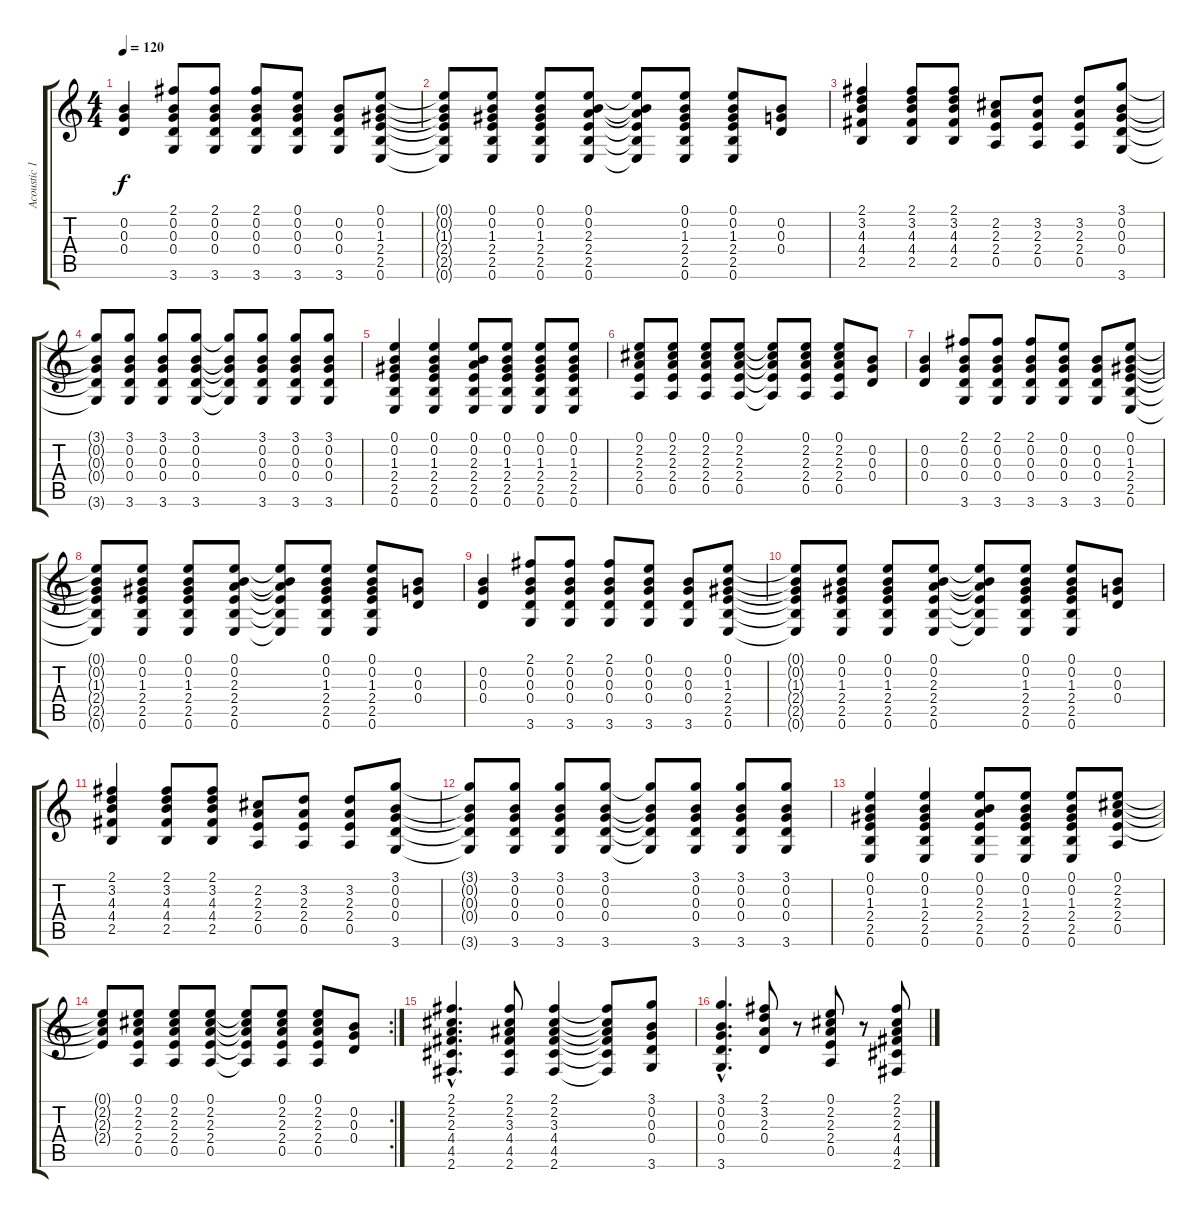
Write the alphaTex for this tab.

\track ("Acoustic 12-String" "Acoustic 1") {instrument acousticguitarsteel}
\staff {score tabs}
\tuning (E4 B3 G3 D3 A2 E2) {hide}
\ts (4 4)
\tempo 120
\clef g2
\ks c
(0.2 0.3 0.4).4{dy f} (2.1 0.2 0.3 0.4 3.6).8 (2.1 0.2 0.3 0.4 3.6).8 (2.1 0.2 0.3 0.4 3.6).8 (0.1 0.2 0.3 0.4 3.6).8 (0.2 0.3 0.4 3.6).8 (0.1 0.2 1.3 2.4 2.5 0.6).8 |
(0.1{t} 0.2{t} 1.3{t} 2.4{t} 2.5{t} 0.6{t}).8 (0.1 0.2 1.3 2.4 2.5 0.6).8 (0.1 0.2 1.3 2.4 2.5 0.6).8 (0.1 0.2 2.3 2.4 2.5 0.6).8 (0.1{t} 0.2{t} 2.3{t} 2.4{t} 2.5{t} 0.6{t}).8 (0.1 0.2 1.3 2.4 2.5 0.6).8 (0.1 0.2 1.3 2.4 2.5 0.6).8 (0.2 0.3 0.4).8 |
(2.1 3.2 4.3 4.4 2.5).4 (2.1 3.2 4.3 4.4 2.5).8 (2.1 3.2 4.3 4.4 2.5).8 (2.2 2.3 2.4 0.5).8 (3.2 2.3 2.4 0.5).8 (3.2 2.3 2.4 0.5).8 (3.1 0.2 0.3 0.4 3.6).8 |
(3.1{t} 0.2{t} 0.3{t} 0.4{t} 3.6{t}).8 (3.1 0.2 0.3 0.4 3.6).8 (3.1 0.2 0.3 0.4 3.6).8 (3.1 0.2 0.3 0.4 3.6).8 (3.1{t} 0.2{t} 0.3{t} 0.4{t} 3.6{t}).8 (3.1 0.2 0.3 0.4 3.6).8 (3.1 0.2 0.3 0.4 3.6).8 (3.1 0.2 0.3 0.4 3.6).8 |
(0.1 0.2 1.3 2.4 2.5 0.6).4 (0.1 0.2 1.3 2.4 2.5 0.6).4 (0.1 0.2 2.3 2.4 2.5 0.6).8 (0.1 0.2 1.3 2.4 2.5 0.6).8 (0.1 0.2 1.3 2.4 2.5 0.6).8 (0.1 0.2 1.3 2.4 2.5 0.6).8 |
(0.1 2.2 2.3 2.4 0.5).8 (0.1 2.2 2.3 2.4 0.5).8 (0.1 2.2 2.3 2.4 0.5).8 (0.1 2.2 2.3 2.4 0.5).8 (0.1{t} 2.2{t} 2.3{t} 2.4{t} 0.5{t}).8 (0.1 2.2 2.3 2.4 0.5).8 (0.1 2.2 2.3 2.4 0.5).8 (0.2 0.3 0.4).8 |
(0.2 0.3 0.4).4 (2.1 0.2 0.3 0.4 3.6).8 (2.1 0.2 0.3 0.4 3.6).8 (2.1 0.2 0.3 0.4 3.6).8 (0.1 0.2 0.3 0.4 3.6).8 (0.2 0.3 0.4 3.6).8 (0.1 0.2 1.3 2.4 2.5 0.6).8 |
(0.1{t} 0.2{t} 1.3{t} 2.4{t} 2.5{t} 0.6{t}).8 (0.1 0.2 1.3 2.4 2.5 0.6).8 (0.1 0.2 1.3 2.4 2.5 0.6).8 (0.1 0.2 2.3 2.4 2.5 0.6).8 (0.1{t} 0.2{t} 2.3{t} 2.4{t} 2.5{t} 0.6{t}).8 (0.1 0.2 1.3 2.4 2.5 0.6).8 (0.1 0.2 1.3 2.4 2.5 0.6).8 (0.2 0.3 0.4).8 |
(0.2 0.3 0.4).4 (2.1 0.2 0.3 0.4 3.6).8 (2.1 0.2 0.3 0.4 3.6).8 (2.1 0.2 0.3 0.4 3.6).8 (0.1 0.2 0.3 0.4 3.6).8 (0.2 0.3 0.4 3.6).8 (0.1 0.2 1.3 2.4 2.5 0.6).8 |
(0.1{t} 0.2{t} 1.3{t} 2.4{t} 2.5{t} 0.6{t}).8 (0.1 0.2 1.3 2.4 2.5 0.6).8 (0.1 0.2 1.3 2.4 2.5 0.6).8 (0.1 0.2 2.3 2.4 2.5 0.6).8 (0.1{t} 0.2{t} 2.3{t} 2.4{t} 2.5{t} 0.6{t}).8 (0.1 0.2 1.3 2.4 2.5 0.6).8 (0.1 0.2 1.3 2.4 2.5 0.6).8 (0.2 0.3 0.4).8 |
(2.1 3.2 4.3 4.4 2.5).4 (2.1 3.2 4.3 4.4 2.5).8 (2.1 3.2 4.3 4.4 2.5).8 (2.2 2.3 2.4 0.5).8 (3.2 2.3 2.4 0.5).8 (3.2 2.3 2.4 0.5).8 (3.1 0.2 0.3 0.4 3.6).8 |
(3.1{t} 0.2{t} 0.3{t} 0.4{t} 3.6{t}).8 (3.1 0.2 0.3 0.4 3.6).8 (3.1 0.2 0.3 0.4 3.6).8 (3.1 0.2 0.3 0.4 3.6).8 (3.1{t} 0.2{t} 0.3{t} 0.4{t} 3.6{t}).8 (3.1 0.2 0.3 0.4 3.6).8 (3.1 0.2 0.3 0.4 3.6).8 (3.1 0.2 0.3 0.4 3.6).8 |
(0.1 0.2 1.3 2.4 2.5 0.6).4 (0.1 0.2 1.3 2.4 2.5 0.6).4 (0.1 0.2 2.3 2.4 2.5 0.6).8 (0.1 0.2 1.3 2.4 2.5 0.6).8 (0.1 0.2 1.3 2.4 2.5 0.6).8 (0.1 2.2 2.3 2.4 0.5).8 |
\rc 2
(0.1{t} 2.2{t} 2.3{t} 2.4{t}).8 (0.1 2.2 2.3 2.4 0.5).8 (0.1 2.2 2.3 2.4 0.5).8 (0.1 2.2 2.3 2.4 0.5).8 (0.1{t} 2.2{t} 2.3{t} 2.4{t} 0.5{t}).8 (0.1 2.2 2.3 2.4 0.5).8 (0.1 2.2 2.3 2.4 0.5).8 (0.2 0.3 0.4).8 |
(2.1{hac} 2.2{hac} 2.3{hac} 4.4{hac} 4.5{hac} 2.6{hac}).4{d} (2.1 2.2 3.3 4.4 4.5 2.6).8 (2.1 2.2 3.3 4.4 4.5 2.6).4 (2.1{t} 2.2{t} 3.3{t} 4.4{t} 4.5{t} 2.6{t}).8 (3.1 0.2 0.3 0.4 3.6).8 |
(3.1{hac} 0.2{hac} 0.3{hac} 0.4{hac} 3.6{hac}).4{d} (2.1 3.2 2.3 0.4).8 r.8 (0.1 2.2 2.3 2.4 0.5).8 r.8 (2.1 2.2 2.3 4.4 4.5 2.6).8
